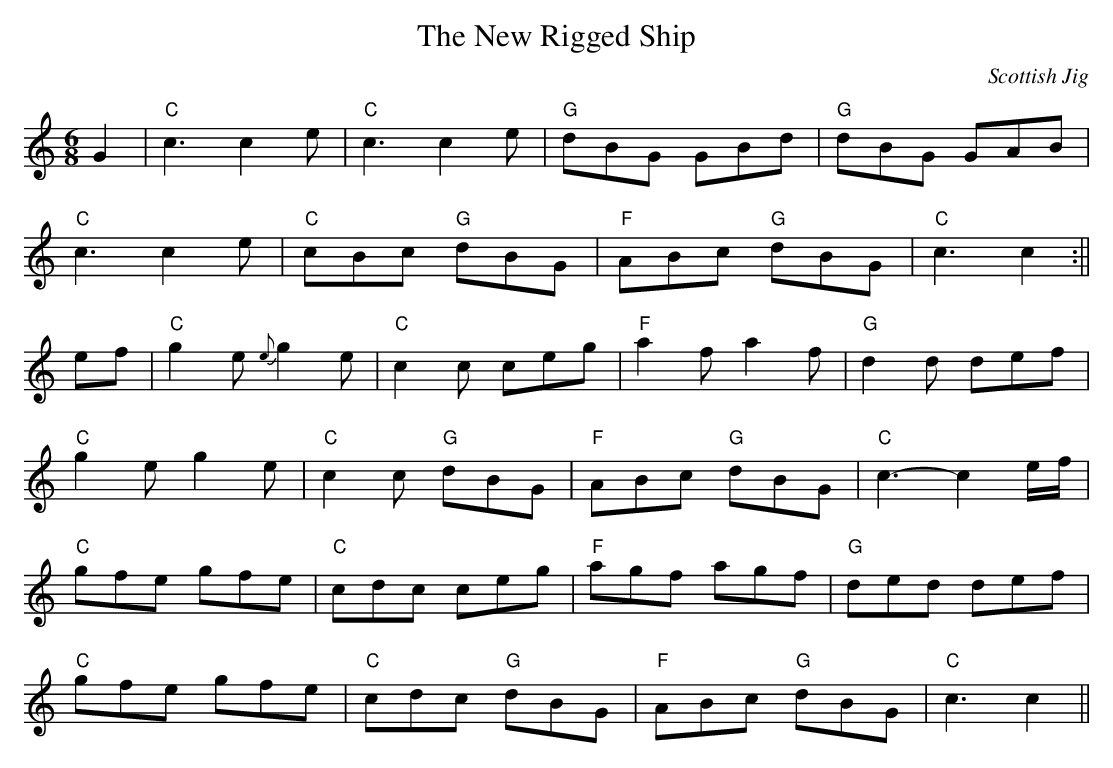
X:1
T:New Rigged Ship, The
C:Scottish Jig
M:6/8
L:1/8
K:C
G2|"C"c3 c2e|"C"c3 c2e|"G"dBG GBd|"G"dBG GAB|!
"C"c3 c2e|"C"cBc "G"dBG|"F"ABc "G"dBG|"C"c3 c2:||!
ef|"C"g2e {e}g2e|"C"c2c ceg|"F"a2f a2f|"G"d2d def|!
"C"g2e g2e|"C"c2c "G"dBG|"F"ABc "G"dBG|"C"c3 -c2e/f/|!
"C"gfe gfe|"C"cdc ceg|"F"agf agf|"G"ded def|!
"C"gfe gfe|"C"cdc "G"dBG|"F"ABc "G"dBG|"C"c3 c2||!
